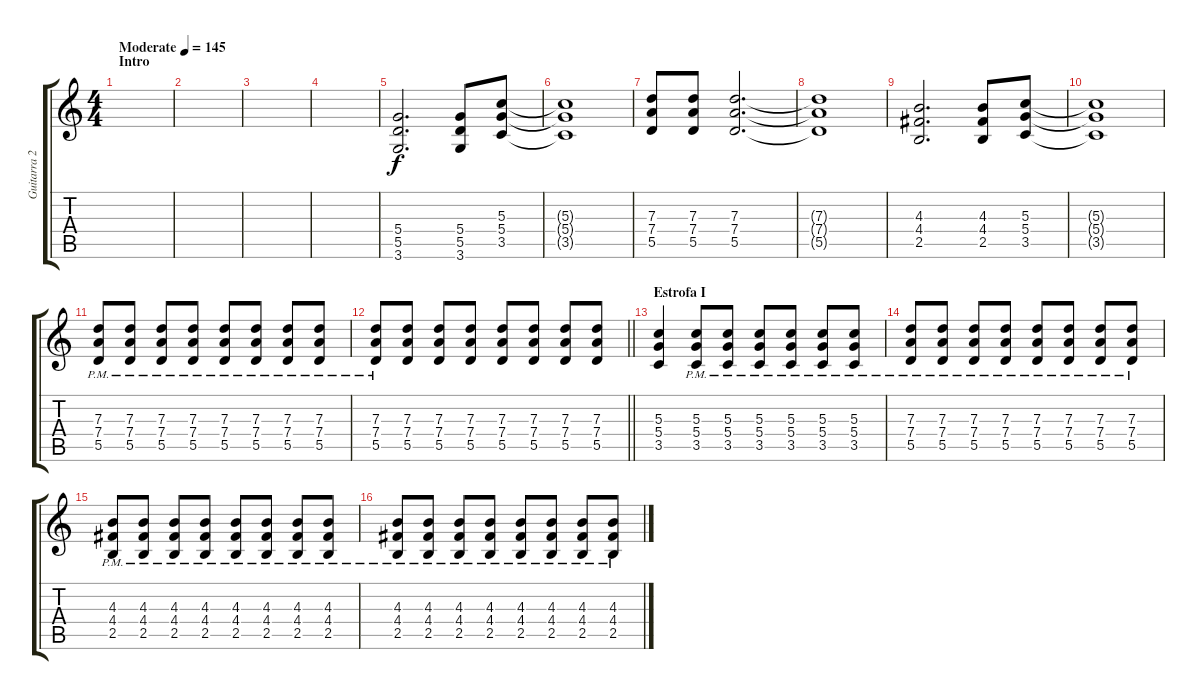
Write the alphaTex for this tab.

\track ("Guitarra 2" "Guitarra 2") {instrument distortionguitar}
\staff {score tabs}
\tuning (E4 B3 G3 D3 A2 E2) {hide}
\ts (4 4)
\section ("" "Intro")
\tempo (145 "Moderate")
\clef g2
\ks c
|
|
|
|
(5.4 5.5 3.6).2{d} (5.4 5.5 3.6).8 (5.3 5.4 3.5).8 |
(5.3{t} 5.4{t} 3.5{t}).1 |
(7.3 7.4 5.5).8 (7.3 7.4 5.5).8 (7.3 7.4 5.5).2{d} |
(7.3{t} 7.4{t} 5.5{t}).1 |
(4.3 4.4 2.5).2{d} (4.3 4.4 2.5).8 (5.3 5.4 3.5).8 |
(5.3{t} 5.4{t} 3.5{t}).1 |
(7.3{pm} 7.4{pm} 5.5{pm}).8 (7.3{pm} 7.4{pm} 5.5{pm}).8 (7.3{pm} 7.4{pm} 5.5{pm}).8 (7.3{pm} 7.4{pm} 5.5{pm}).8 (7.3{pm} 7.4{pm} 5.5{pm}).8 (7.3{pm} 7.4{pm} 5.5{pm}).8 (7.3{pm} 7.4{pm} 5.5{pm}).8 (7.3{pm} 7.4{pm} 5.5{pm}).8 |
\barLineRight lightlight
(7.3{pm} 7.4{pm} 5.5{pm}).8 (7.3 7.4 5.5).8 (7.3 7.4 5.5).8 (7.3 7.4 5.5).8 (7.3 7.4 5.5).8 (7.3 7.4 5.5).8 (7.3 7.4 5.5).8 (7.3 7.4 5.5).8 |
\section ("" "Estrofa I")
(5.3 5.4 3.5).4 (5.3{pm} 5.4{pm} 3.5{pm}).8 (5.3{pm} 5.4{pm} 3.5{pm}).8 (5.3{pm} 5.4{pm} 3.5{pm}).8 (5.3{pm} 5.4{pm} 3.5{pm}).8 (5.3{pm} 5.4{pm} 3.5{pm}).8 (5.3{pm} 5.4{pm} 3.5{pm}).8 |
(7.3{pm} 7.4{pm} 5.5{pm}).8 (7.3{pm} 7.4{pm} 5.5{pm}).8 (7.3{pm} 7.4{pm} 5.5{pm}).8 (7.3{pm} 7.4{pm} 5.5{pm}).8 (7.3{pm} 7.4{pm} 5.5{pm}).8 (7.3{pm} 7.4{pm} 5.5{pm}).8 (7.3{pm} 7.4{pm} 5.5{pm}).8 (7.3{pm} 7.4{pm} 5.5{pm}).8 |
(4.3{pm} 4.4{pm} 2.5{pm}).8 (4.3{pm} 4.4{pm} 2.5{pm}).8 (4.3{pm} 4.4{pm} 2.5{pm}).8 (4.3{pm} 4.4{pm} 2.5{pm}).8 (4.3{pm} 4.4{pm} 2.5{pm}).8 (4.3{pm} 4.4{pm} 2.5{pm}).8 (4.3{pm} 4.4{pm} 2.5{pm}).8 (4.3{pm} 4.4{pm} 2.5{pm}).8 |
(4.3{pm} 4.4{pm} 2.5{pm}).8 (4.3{pm} 4.4{pm} 2.5{pm}).8 (4.3{pm} 4.4{pm} 2.5{pm}).8 (4.3{pm} 4.4{pm} 2.5{pm}).8 (4.3{pm} 4.4{pm} 2.5{pm}).8 (4.3{pm} 4.4{pm} 2.5{pm}).8 (4.3{pm} 4.4{pm} 2.5{pm}).8 (4.3{pm} 4.4{pm} 2.5{pm}).8
